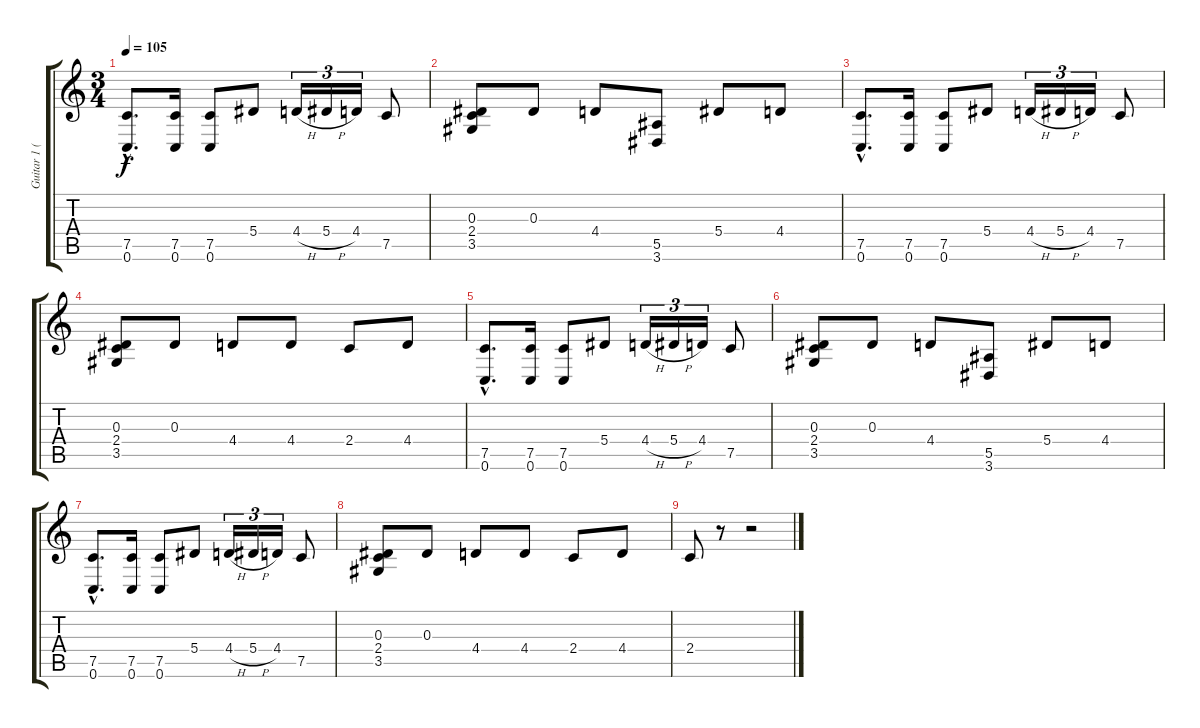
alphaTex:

\track ("Guitar 1 (Lead)" "Guitar 1 (") {instrument overdrivenguitar}
\staff {score tabs}
\tuning (C4 G3 Eb3 Bb2 F2 C2) {hide}
\ts (3 4)
\tempo 105
\clef g2
\ks c
(7.5{hac} 0.6{hac}).8{d dy f} (7.5 0.6).16 (7.5 0.6).8 5.4.8 4.4{h}.16{tu (3 2)} 5.4{h}.16{tu (3 2)} 4.4.16{tu (3 2)} 7.5.8 |
(0.3 2.4 3.5).8 0.3.8 4.4.8 (5.5 3.6).8 5.4.8 4.4.8 |
(7.5{hac} 0.6{hac}).8{d} (7.5 0.6).16 (7.5 0.6).8 5.4.8 4.4{h}.16{tu (3 2)} 5.4{h}.16{tu (3 2)} 4.4.16{tu (3 2)} 7.5.8 |
(0.3 2.4 3.5).8 0.3.8 4.4.8 4.4.8 2.4.8 4.4.8 |
(7.5{hac} 0.6{hac}).8{d} (7.5 0.6).16 (7.5 0.6).8 5.4.8 4.4{h}.16{tu (3 2)} 5.4{h}.16{tu (3 2)} 4.4.16{tu (3 2)} 7.5.8 |
(0.3 2.4 3.5).8 0.3.8 4.4.8 (5.5 3.6).8 5.4.8 4.4.8 |
(7.5{hac} 0.6{hac}).8{d} (7.5 0.6).16 (7.5 0.6).8 5.4.8 4.4{h}.16{tu (3 2)} 5.4{h}.16{tu (3 2)} 4.4.16{tu (3 2)} 7.5.8 |
(0.3 2.4 3.5).8 0.3.8 4.4.8 4.4.8 2.4.8 4.4.8 |
2.4.8 r.8 r.2
